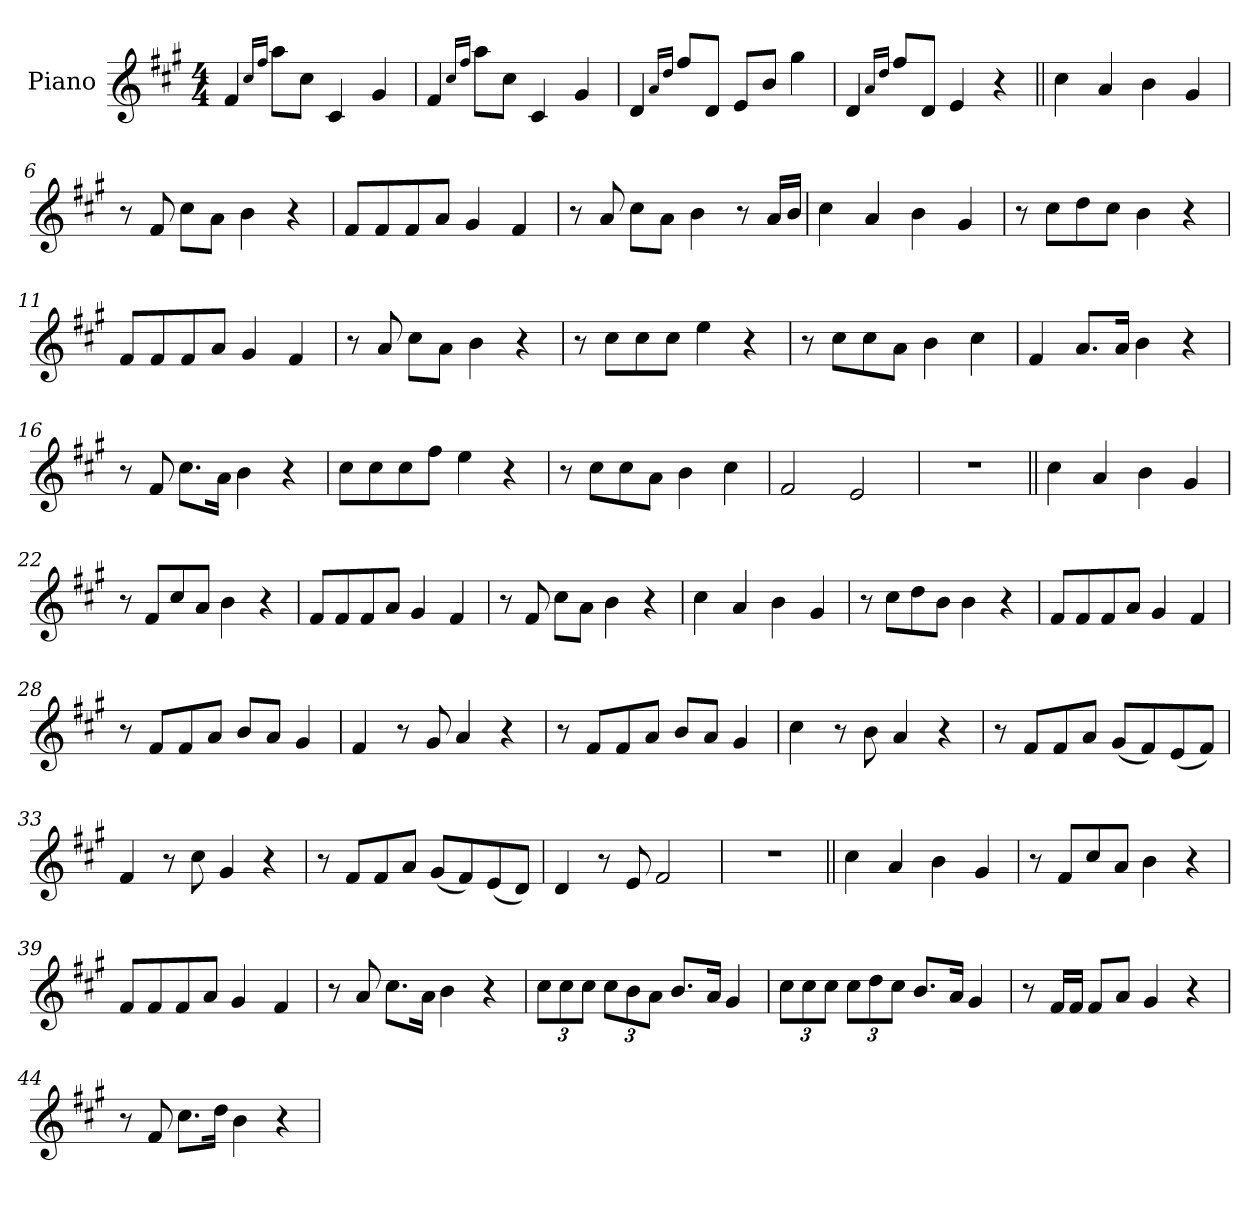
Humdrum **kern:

**kern
*part1
*staff1
*I"Piano
*I'Pno.
*clefG2
*k[f#c#g#]
*M4/4
=1
4f#!
16qcc#LL
16qff#JJ
8aa!L
8cc#!J
4c#!
4g#!
=2
4f#!
16qcc#LL
16qff#JJ
8aa!L
8cc#!J
4c#!
4g#!
=3
4d!
16qaLL
16qddJJ
8ff#!L
8d!J
8e!L
8b!J
4gg#!
=4
4d!
16qaLL
16qddJJ
8ff#!L
8d!J
4e!
4r
=5||
4cc#
4a
4b
4g#
=6
8r
8f#
8cc#L
8aJ
4b
4r
=7
8f#L
8f#
8f#
8aJ
4g#
4f#
=8
8r
8a
8cc#L
8aJ
4b
8r
16aLL
16bJJ
=9
4cc#
4a
4b
4g#
=10
8r
8cc#L
8dd
8cc#J
4b
4r
=11
8f#L
8f#
8f#
8aJ
4g#
4f#
=12
8r
8a
8cc#L
8aJ
4b
4r
=13
8r
8cc#L
8cc#
8cc#J
4ee
4r
=14
8r
8cc#L
8cc#
8aJ
4b
4cc#
=15
4f#
8.aL
16aJk
4b
4r
=16
8r
8f#
8.cc#L
16aJk
4b
4r
=17
8cc#L
8cc#
8cc#
8ff#J
4ee
4r
=18
8r
8cc#L
8cc#
8aJ
4b
4cc#
=19
2f#
2e
=20
1r
=21||
4cc#
4a
4b
4g#
=22
8r
8f#L
8cc#
8aJ
4b
4r
=23
8f#L
8f#
8f#
8aJ
4g#
4f#
=24
8r
8f#
8cc#L
8aJ
4b
4r
=25
4cc#
4a
4b
4g#
=26
8r
8cc#L
8dd
8bJ
4b
4r
=27
8f#L
8f#
8f#
8aJ
4g#
4f#
=28
8r
8f#L
8f#
8aJ
8bL
8aJ
4g#
=29
4f#
8r
8g#
4a
4r
=30
8r
8f#L
8f#
8aJ
8bL
8aJ
4g#
=31
4cc#
8r
8b
4a
4r
=32
8r
8f#L
8f#
8aJ
(8g#L
8f#)
(8e
8f#J)
=33
4f#
8r
8cc#
4g#
4r
=34
8r
8f#L
8f#
8aJ
(8g#L
8f#)
(8e
8dJ)
=35
4d
8r
8e
2f#
=36
1r
=37||
4cc#
4a
4b
4g#
=38
8r
8f#L
8cc#
8aJ
4b
4r
=39
8f#L
8f#
8f#
8aJ
4g#
4f#
=40
8r
8a
8.cc#L
16aJk
4b
4r
=41
*Xbrackettup
12cc#L
12cc#
12cc#J
12cc#L
12b
12aJ
8.bL
16aJk
4g#
=42
12cc#L
12cc#
12cc#J
12cc#L
12dd
12cc#J
8.bL
16aJk
4g#
=43
8r
16f#LL
16f#JJ
8f#L
8aJ
4g#
4r
=44
8r
8f#
8.cc#L
16ddJk
4b
4r
=
*-
